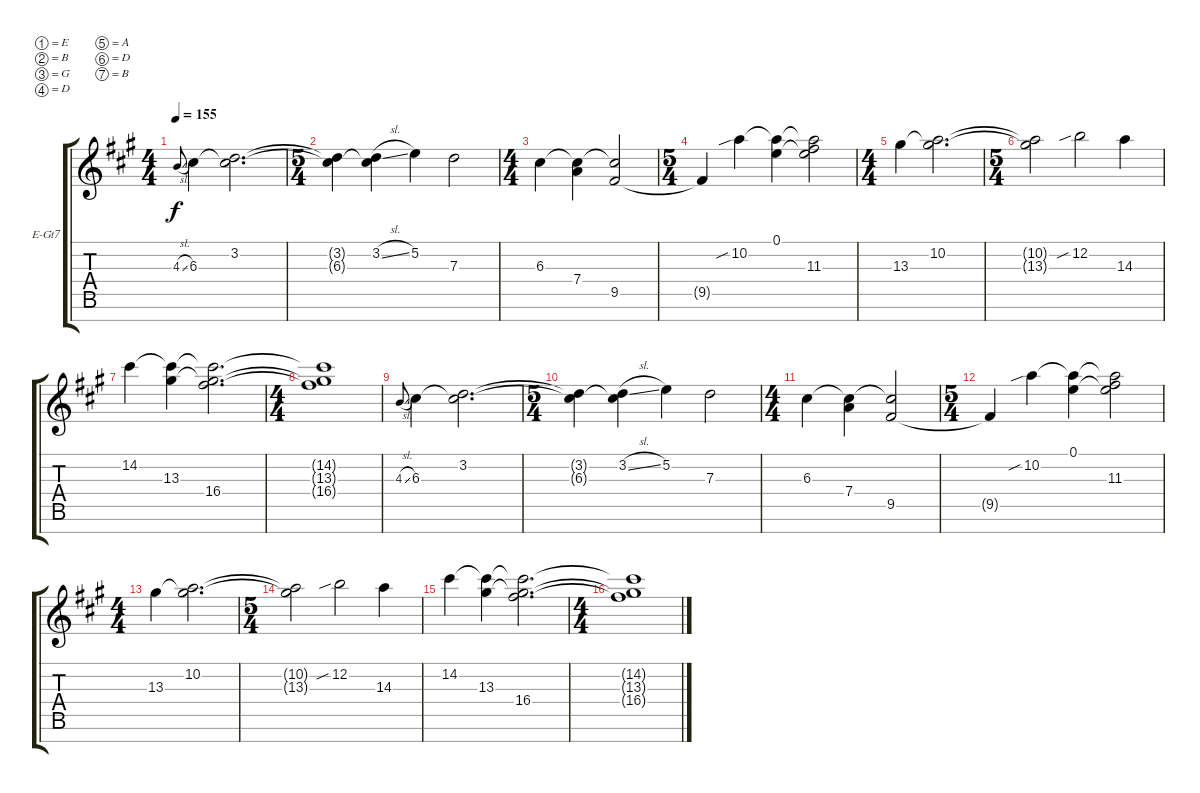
\bracketExtendMode groupsimilarinstruments
\firstSystemTrackNameOrientation horizontal
\otherSystemsTrackNameOrientation horizontal
\track ("Guitar 1" "E-Gt7") {instrument distortionguitar}
\staff {score tabs}
\tuning (E4 B3 G3 D3 A2 D2 B1)
\ts (4 4)
\tempo 155
\clef g2
\ks a
4.3{sl}.8{gr onbeat dy f} 6.3.4 (3.2 6.3{t}).2{d} |
\ts (5 4)
(3.2{t} 6.3{t}).4 (3.2{sl} 6.3{t}).4 5.2.4 7.3.2 |
\ts (4 4)
6.3.4 (6.3{t} 7.4).4 (6.3{t} 9.5).2 |
\ts (5 4)
9.5{t}.4 10.2{sib}.4 (0.1 10.2{t}).4 (0.1{t} 10.2{t} 11.3).2 |
\ts (4 4)
13.3.4 (10.2 13.3{t}).2{d} |
\ts (5 4)
(10.2{t} 13.3{t}).2 12.2{sib}.2 14.3.4 |
14.2.4 (14.2{t} 13.3).4 (13.3{t} 16.4 14.2{t}).2{d} |
\ts (4 4)
(14.2{t} 13.3{t} 16.4{t}).1 |
4.3{sl}.8{gr onbeat} 6.3.4 (3.2 6.3{t}).2{d} |
\ts (5 4)
(3.2{t} 6.3{t}).4 (3.2{sl} 6.3{t}).4 5.2.4 7.3.2 |
\ts (4 4)
6.3.4 (6.3{t} 7.4).4 (6.3{t} 9.5).2 |
\ts (5 4)
9.5{t}.4 10.2{sib}.4 (0.1 10.2{t}).4 (0.1{t} 10.2{t} 11.3).2 |
\ts (4 4)
13.3.4 (10.2 13.3{t}).2{d} |
\ts (5 4)
(10.2{t} 13.3{t}).2 12.2{sib}.2 14.3.4 |
14.2.4 (14.2{t} 13.3).4 (13.3{t} 16.4 14.2{t}).2{d} |
\ts (4 4)
(14.2{t} 13.3{t} 16.4{t}).1
